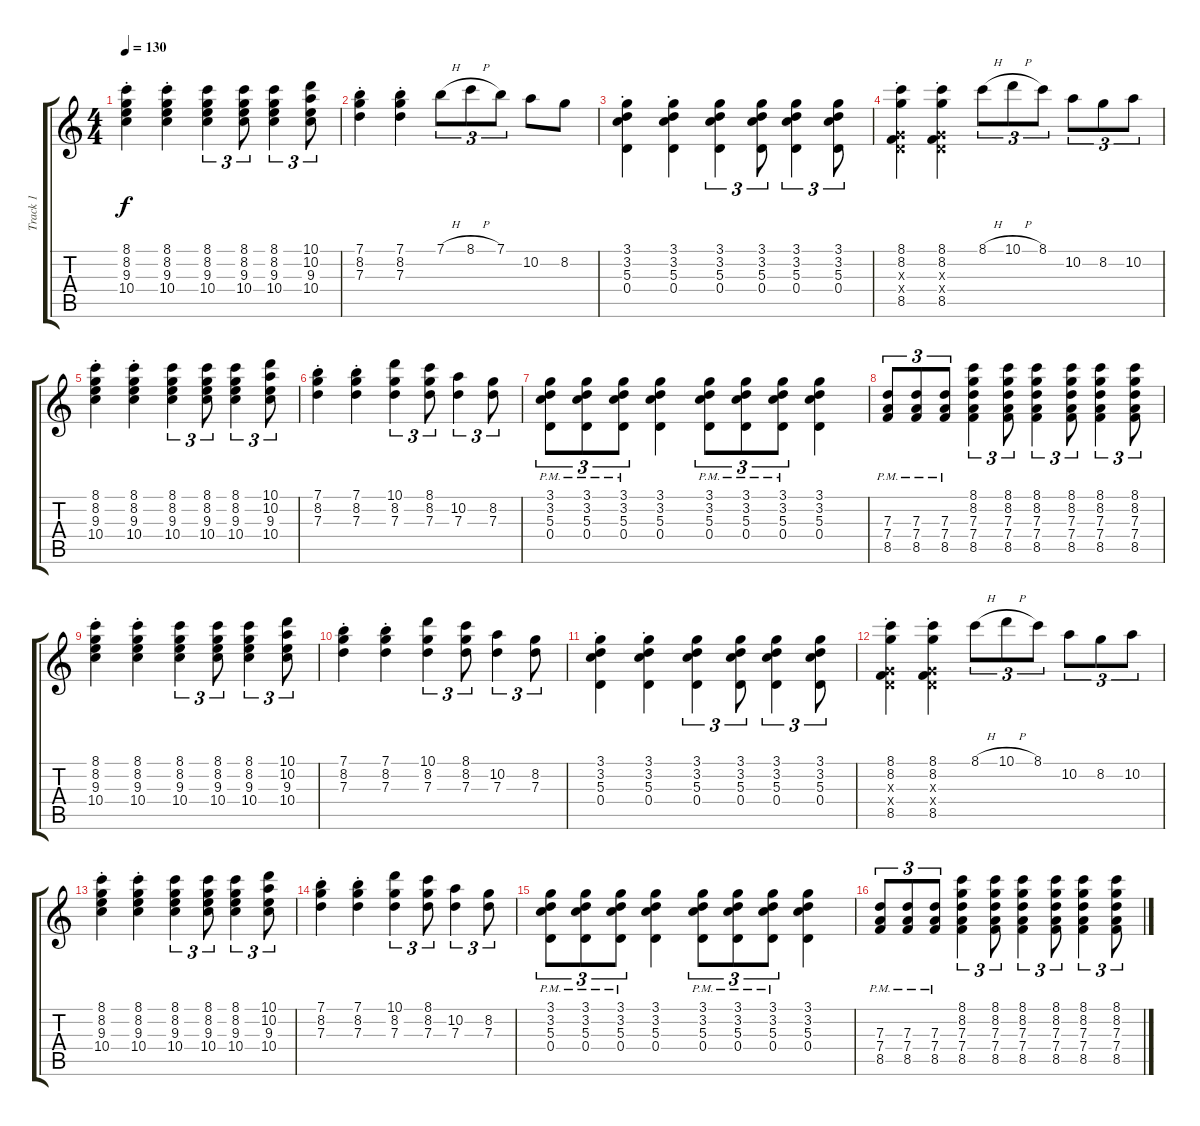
\track ("Track 1" "Track 1") {instrument distortionguitar}
\staff {score tabs}
\tuning (E4 B3 G3 D3 A2 E2) {hide}
\ts (4 4)
\tempo 130
\clef g2
\ks c
(8.1{st} 8.2{st} 9.3{st} 10.4{st}).4{dy f} (8.1{st} 8.2{st} 9.3{st} 10.4{st}).4 (8.1 8.2 9.3 10.4).4{tu (3 2)} (8.1 8.2 9.3 10.4).8{tu (3 2)} (8.1 8.2 9.3 10.4).4{tu (3 2)} (10.1 10.2 9.3 10.4).8{tu (3 2)} |
(7.1{st} 8.2{st} 7.3{st}).4 (7.1{st} 8.2{st} 7.3{st}).4 7.1{h}.8{tu (3 2)} 8.1{h}.8{tu (3 2)} 7.1.8{tu (3 2)} 10.2.8 8.2.8 |
(3.1{st} 3.2{st} 5.3{st} 0.4{st}).4 (3.1{st} 3.2{st} 5.3{st} 0.4{st}).4 (3.1 3.2 5.3 0.4).4{tu (3 2)} (3.1 3.2 5.3 0.4).8{tu (3 2)} (3.1 3.2 5.3 0.4).4{tu (3 2)} (3.1 3.2 5.3 0.4).8{tu (3 2)} |
(8.1{st} 8.2{st} 0.3{x} 0.4{x} 8.5{st}).4 (8.1{st} 8.2{st} 0.3{x} 0.4{x} 8.5{st}).4 8.1{h}.8{tu (3 2)} 10.1{h}.8{tu (3 2)} 8.1.8{tu (3 2)} 10.2.8{tu (3 2)} 8.2.8{tu (3 2)} 10.2.8{tu (3 2)} |
(8.1{st} 8.2{st} 9.3{st} 10.4{st}).4 (8.1{st} 8.2{st} 9.3{st} 10.4{st}).4 (8.1 8.2 9.3 10.4).4{tu (3 2)} (8.1 8.2 9.3 10.4).8{tu (3 2)} (8.1 8.2 9.3 10.4).4{tu (3 2)} (10.1 10.2 9.3 10.4).8{tu (3 2)} |
(7.1{st} 8.2{st} 7.3{st}).4 (7.1{st} 8.2{st} 7.3{st}).4 (10.1 8.2 7.3).4{tu (3 2)} (8.1 8.2 7.3).8{tu (3 2)} (10.2 7.3).4{tu (3 2)} (8.2 7.3).8{tu (3 2)} |
(3.1{pm} 3.2{pm} 5.3{pm} 0.4{pm}).8{tu (3 2)} (3.1{pm} 3.2{pm} 5.3{pm} 0.4{pm}).8{tu (3 2)} (3.1{pm} 3.2{pm} 5.3{pm} 0.4{pm}).8{tu (3 2)} (3.1 3.2 5.3 0.4).4 (3.1{pm} 3.2{pm} 5.3{pm} 0.4{pm}).8{tu (3 2)} (3.1{pm} 3.2{pm} 5.3{pm} 0.4{pm}).8{tu (3 2)} (3.1{pm} 3.2{pm} 5.3{pm} 0.4{pm}).8{tu (3 2)} (3.1 3.2 5.3 0.4).4 |
(7.3{pm} 7.4{pm} 8.5{pm}).8{tu (3 2)} (7.3{pm} 7.4{pm} 8.5{pm}).8{tu (3 2)} (7.3{pm} 7.4{pm} 8.5{pm}).8{tu (3 2)} (8.1 8.2 7.3 7.4 8.5).4{tu (3 2)} (8.1 8.2 7.3 7.4 8.5).8{tu (3 2)} (8.1 8.2 7.3 7.4 8.5).4{tu (3 2)} (8.1 8.2 7.3 7.4 8.5).8{tu (3 2)} (8.1 8.2 7.3 7.4 8.5).4{tu (3 2)} (8.1 8.2 7.3 7.4 8.5).8{tu (3 2)} |
(8.1{st} 8.2{st} 9.3{st} 10.4{st}).4 (8.1{st} 8.2{st} 9.3{st} 10.4{st}).4 (8.1 8.2 9.3 10.4).4{tu (3 2)} (8.1 8.2 9.3 10.4).8{tu (3 2)} (8.1 8.2 9.3 10.4).4{tu (3 2)} (10.1 10.2 9.3 10.4).8{tu (3 2)} |
(7.1{st} 8.2{st} 7.3{st}).4 (7.1{st} 8.2{st} 7.3{st}).4 (10.1 8.2 7.3).4{tu (3 2)} (8.1 8.2 7.3).8{tu (3 2)} (10.2 7.3).4{tu (3 2)} (8.2 7.3).8{tu (3 2)} |
(3.1{st} 3.2{st} 5.3{st} 0.4{st}).4 (3.1{st} 3.2{st} 5.3{st} 0.4{st}).4 (3.1 3.2 5.3 0.4).4{tu (3 2)} (3.1 3.2 5.3 0.4).8{tu (3 2)} (3.1 3.2 5.3 0.4).4{tu (3 2)} (3.1 3.2 5.3 0.4).8{tu (3 2)} |
(8.1{st} 8.2{st} 0.3{x} 0.4{x} 8.5{st}).4 (8.1{st} 8.2{st} 0.3{x} 0.4{x} 8.5{st}).4 8.1{h}.8{tu (3 2)} 10.1{h}.8{tu (3 2)} 8.1.8{tu (3 2)} 10.2.8{tu (3 2)} 8.2.8{tu (3 2)} 10.2.8{tu (3 2)} |
(8.1{st} 8.2{st} 9.3{st} 10.4{st}).4 (8.1{st} 8.2{st} 9.3{st} 10.4{st}).4 (8.1 8.2 9.3 10.4).4{tu (3 2)} (8.1 8.2 9.3 10.4).8{tu (3 2)} (8.1 8.2 9.3 10.4).4{tu (3 2)} (10.1 10.2 9.3 10.4).8{tu (3 2)} |
(7.1{st} 8.2{st} 7.3{st}).4 (7.1{st} 8.2{st} 7.3{st}).4 (10.1 8.2 7.3).4{tu (3 2)} (8.1 8.2 7.3).8{tu (3 2)} (10.2 7.3).4{tu (3 2)} (8.2 7.3).8{tu (3 2)} |
(3.1{pm} 3.2{pm} 5.3{pm} 0.4{pm}).8{tu (3 2)} (3.1{pm} 3.2{pm} 5.3{pm} 0.4{pm}).8{tu (3 2)} (3.1{pm} 3.2{pm} 5.3{pm} 0.4{pm}).8{tu (3 2)} (3.1 3.2 5.3 0.4).4 (3.1{pm} 3.2{pm} 5.3{pm} 0.4{pm}).8{tu (3 2)} (3.1{pm} 3.2{pm} 5.3{pm} 0.4{pm}).8{tu (3 2)} (3.1{pm} 3.2{pm} 5.3{pm} 0.4{pm}).8{tu (3 2)} (3.1 3.2 5.3 0.4).4 |
(7.3{pm} 7.4{pm} 8.5{pm}).8{tu (3 2)} (7.3{pm} 7.4{pm} 8.5{pm}).8{tu (3 2)} (7.3{pm} 7.4{pm} 8.5{pm}).8{tu (3 2)} (8.1 8.2 7.3 7.4 8.5).4{tu (3 2)} (8.1 8.2 7.3 7.4 8.5).8{tu (3 2)} (8.1 8.2 7.3 7.4 8.5).4{tu (3 2)} (8.1 8.2 7.3 7.4 8.5).8{tu (3 2)} (8.1 8.2 7.3 7.4 8.5).4{tu (3 2)} (8.1 8.2 7.3 7.4 8.5).8{tu (3 2)}
